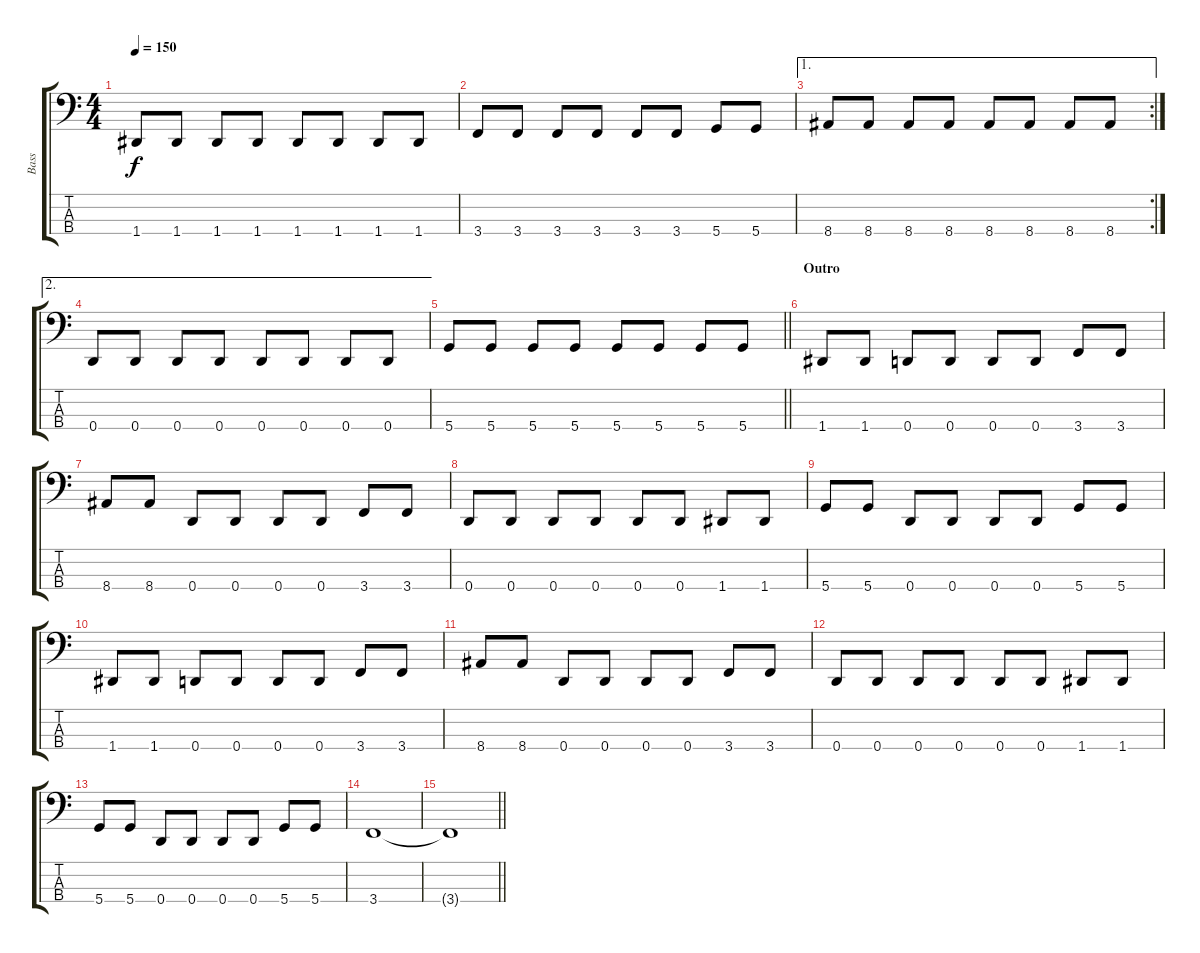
\track ("Bass" "Bass") {instrument electricbassfinger}
\staff {score tabs}
\tuning (G2 D2 A1 D1) {hide}
\ts (4 4)
\tempo 150
\clef f4
\ks c
1.4.8{dy f} 1.4.8 1.4.8 1.4.8 1.4.8 1.4.8 1.4.8 1.4.8 |
3.4.8 3.4.8 3.4.8 3.4.8 3.4.8 3.4.8 5.4.8 5.4.8 |
\ae 1
\rc 2
8.4.8 8.4.8 8.4.8 8.4.8 8.4.8 8.4.8 8.4.8 8.4.8 |
\ae 2
0.4.8 0.4.8 0.4.8 0.4.8 0.4.8 0.4.8 0.4.8 0.4.8 |
\barLineRight lightlight
5.4.8 5.4.8 5.4.8 5.4.8 5.4.8 5.4.8 5.4.8 5.4.8 |
\section ("" "Outro")
1.4.8 1.4.8 0.4.8 0.4.8 0.4.8 0.4.8 3.4.8 3.4.8 |
8.4.8 8.4.8 0.4.8 0.4.8 0.4.8 0.4.8 3.4.8 3.4.8 |
0.4.8 0.4.8 0.4.8 0.4.8 0.4.8 0.4.8 1.4.8 1.4.8 |
5.4.8 5.4.8 0.4.8 0.4.8 0.4.8 0.4.8 5.4.8 5.4.8 |
1.4.8 1.4.8 0.4.8 0.4.8 0.4.8 0.4.8 3.4.8 3.4.8 |
8.4.8 8.4.8 0.4.8 0.4.8 0.4.8 0.4.8 3.4.8 3.4.8 |
0.4.8 0.4.8 0.4.8 0.4.8 0.4.8 0.4.8 1.4.8 1.4.8 |
5.4.8 5.4.8 0.4.8 0.4.8 0.4.8 0.4.8 5.4.8 5.4.8 |
3.4.1 |
\barLineRight lightlight
3.4{t}.1
